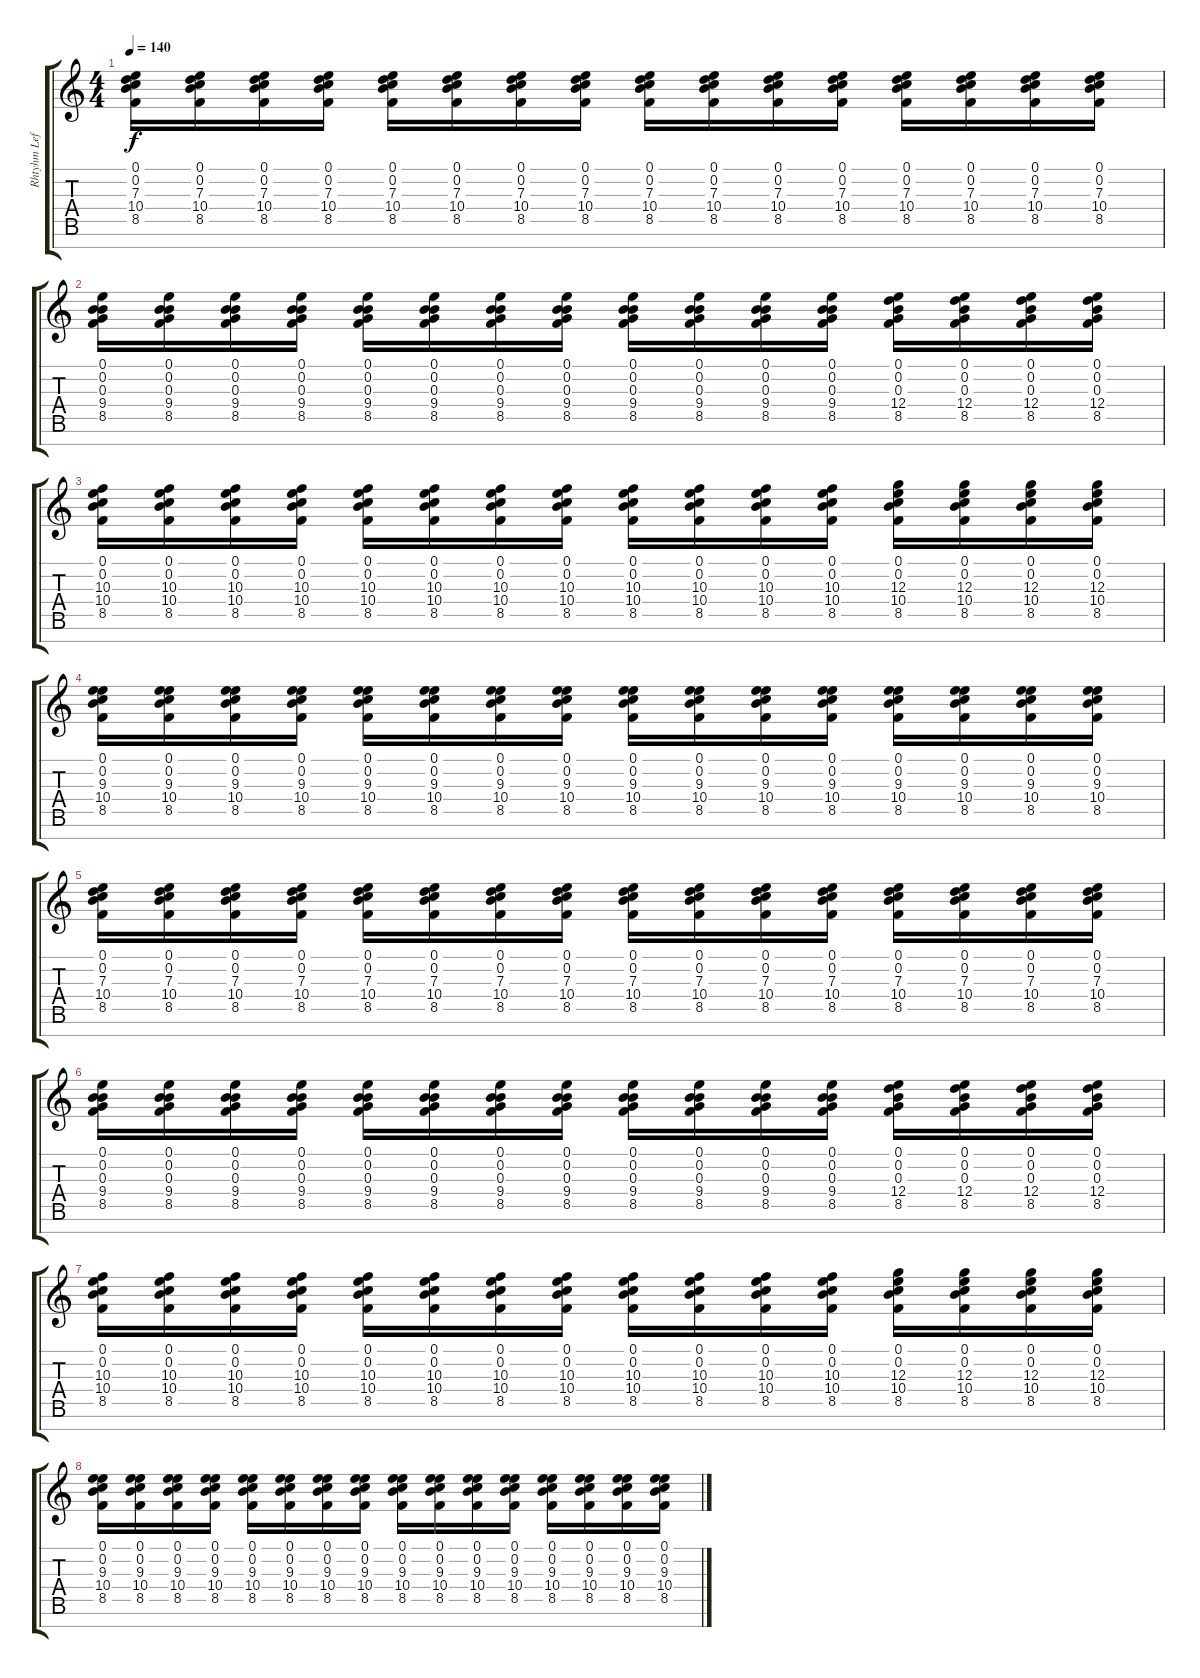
\track ("Rhtyhm Left" "Rhtyhm Lef") {instrument distortionguitar}
\staff {score tabs}
\tuning (E4 B3 G3 D3 A2 E2 B1) {hide}
\ts (4 4)
\tempo 140
\clef g2
\ks c
(0.1 0.2 7.3 10.4 8.5).16{dy f} (0.1 0.2 7.3 10.4 8.5).16 (0.1 0.2 7.3 10.4 8.5).16 (0.1 0.2 7.3 10.4 8.5).16 (0.1 0.2 7.3 10.4 8.5).16 (0.1 0.2 7.3 10.4 8.5).16 (0.1 0.2 7.3 10.4 8.5).16 (0.1 0.2 7.3 10.4 8.5).16 (0.1 0.2 7.3 10.4 8.5).16 (0.1 0.2 7.3 10.4 8.5).16 (0.1 0.2 7.3 10.4 8.5).16 (0.1 0.2 7.3 10.4 8.5).16 (0.1 0.2 7.3 10.4 8.5).16 (0.1 0.2 7.3 10.4 8.5).16 (0.1 0.2 7.3 10.4 8.5).16 (0.1 0.2 7.3 10.4 8.5).16 |
(0.1 0.2 0.3 9.4 8.5).16 (0.1 0.2 0.3 9.4 8.5).16 (0.1 0.2 0.3 9.4 8.5).16 (0.1 0.2 0.3 9.4 8.5).16 (0.1 0.2 0.3 9.4 8.5).16 (0.1 0.2 0.3 9.4 8.5).16 (0.1 0.2 0.3 9.4 8.5).16 (0.1 0.2 0.3 9.4 8.5).16 (0.1 0.2 0.3 9.4 8.5).16 (0.1 0.2 0.3 9.4 8.5).16 (0.1 0.2 0.3 9.4 8.5).16 (0.1 0.2 0.3 9.4 8.5).16 (0.1 0.2 0.3 12.4 8.5).16 (0.1 0.2 0.3 12.4 8.5).16 (0.1 0.2 0.3 12.4 8.5).16 (0.1 0.2 0.3 12.4 8.5).16 |
(0.1 0.2 10.3 10.4 8.5).16 (0.1 0.2 10.3 10.4 8.5).16 (0.1 0.2 10.3 10.4 8.5).16 (0.1 0.2 10.3 10.4 8.5).16 (0.1 0.2 10.3 10.4 8.5).16 (0.1 0.2 10.3 10.4 8.5).16 (0.1 0.2 10.3 10.4 8.5).16 (0.1 0.2 10.3 10.4 8.5).16 (0.1 0.2 10.3 10.4 8.5).16 (0.1 0.2 10.3 10.4 8.5).16 (0.1 0.2 10.3 10.4 8.5).16 (0.1 0.2 10.3 10.4 8.5).16 (0.1 0.2 12.3 10.4 8.5).16 (0.1 0.2 12.3 10.4 8.5).16 (0.1 0.2 12.3 10.4 8.5).16 (0.1 0.2 12.3 10.4 8.5).16 |
(0.1 0.2 9.3 10.4 8.5).16 (0.1 0.2 9.3 10.4 8.5).16 (0.1 0.2 9.3 10.4 8.5).16 (0.1 0.2 9.3 10.4 8.5).16 (0.1 0.2 9.3 10.4 8.5).16 (0.1 0.2 9.3 10.4 8.5).16 (0.1 0.2 9.3 10.4 8.5).16 (0.1 0.2 9.3 10.4 8.5).16 (0.1 0.2 9.3 10.4 8.5).16 (0.1 0.2 9.3 10.4 8.5).16 (0.1 0.2 9.3 10.4 8.5).16 (0.1 0.2 9.3 10.4 8.5).16 (0.1 0.2 9.3 10.4 8.5).16 (0.1 0.2 9.3 10.4 8.5).16 (0.1 0.2 9.3 10.4 8.5).16 (0.1 0.2 9.3 10.4 8.5).16 |
(0.1 0.2 7.3 10.4 8.5).16 (0.1 0.2 7.3 10.4 8.5).16 (0.1 0.2 7.3 10.4 8.5).16 (0.1 0.2 7.3 10.4 8.5).16 (0.1 0.2 7.3 10.4 8.5).16 (0.1 0.2 7.3 10.4 8.5).16 (0.1 0.2 7.3 10.4 8.5).16 (0.1 0.2 7.3 10.4 8.5).16 (0.1 0.2 7.3 10.4 8.5).16 (0.1 0.2 7.3 10.4 8.5).16 (0.1 0.2 7.3 10.4 8.5).16 (0.1 0.2 7.3 10.4 8.5).16 (0.1 0.2 7.3 10.4 8.5).16 (0.1 0.2 7.3 10.4 8.5).16 (0.1 0.2 7.3 10.4 8.5).16 (0.1 0.2 7.3 10.4 8.5).16 |
(0.1 0.2 0.3 9.4 8.5).16 (0.1 0.2 0.3 9.4 8.5).16 (0.1 0.2 0.3 9.4 8.5).16 (0.1 0.2 0.3 9.4 8.5).16 (0.1 0.2 0.3 9.4 8.5).16 (0.1 0.2 0.3 9.4 8.5).16 (0.1 0.2 0.3 9.4 8.5).16 (0.1 0.2 0.3 9.4 8.5).16 (0.1 0.2 0.3 9.4 8.5).16 (0.1 0.2 0.3 9.4 8.5).16 (0.1 0.2 0.3 9.4 8.5).16 (0.1 0.2 0.3 9.4 8.5).16 (0.1 0.2 0.3 12.4 8.5).16 (0.1 0.2 0.3 12.4 8.5).16 (0.1 0.2 0.3 12.4 8.5).16 (0.1 0.2 0.3 12.4 8.5).16 |
(0.1 0.2 10.3 10.4 8.5).16 (0.1 0.2 10.3 10.4 8.5).16 (0.1 0.2 10.3 10.4 8.5).16 (0.1 0.2 10.3 10.4 8.5).16 (0.1 0.2 10.3 10.4 8.5).16 (0.1 0.2 10.3 10.4 8.5).16 (0.1 0.2 10.3 10.4 8.5).16 (0.1 0.2 10.3 10.4 8.5).16 (0.1 0.2 10.3 10.4 8.5).16 (0.1 0.2 10.3 10.4 8.5).16 (0.1 0.2 10.3 10.4 8.5).16 (0.1 0.2 10.3 10.4 8.5).16 (0.1 0.2 12.3 10.4 8.5).16 (0.1 0.2 12.3 10.4 8.5).16 (0.1 0.2 12.3 10.4 8.5).16 (0.1 0.2 12.3 10.4 8.5).16 |
(0.1 0.2 9.3 10.4 8.5).16 (0.1 0.2 9.3 10.4 8.5).16 (0.1 0.2 9.3 10.4 8.5).16 (0.1 0.2 9.3 10.4 8.5).16 (0.1 0.2 9.3 10.4 8.5).16 (0.1 0.2 9.3 10.4 8.5).16 (0.1 0.2 9.3 10.4 8.5).16 (0.1 0.2 9.3 10.4 8.5).16 (0.1 0.2 9.3 10.4 8.5).16 (0.1 0.2 9.3 10.4 8.5).16 (0.1 0.2 9.3 10.4 8.5).16 (0.1 0.2 9.3 10.4 8.5).16 (0.1 0.2 9.3 10.4 8.5).16 (0.1 0.2 9.3 10.4 8.5).16 (0.1 0.2 9.3 10.4 8.5).16 (0.1 0.2 9.3 10.4 8.5).16
